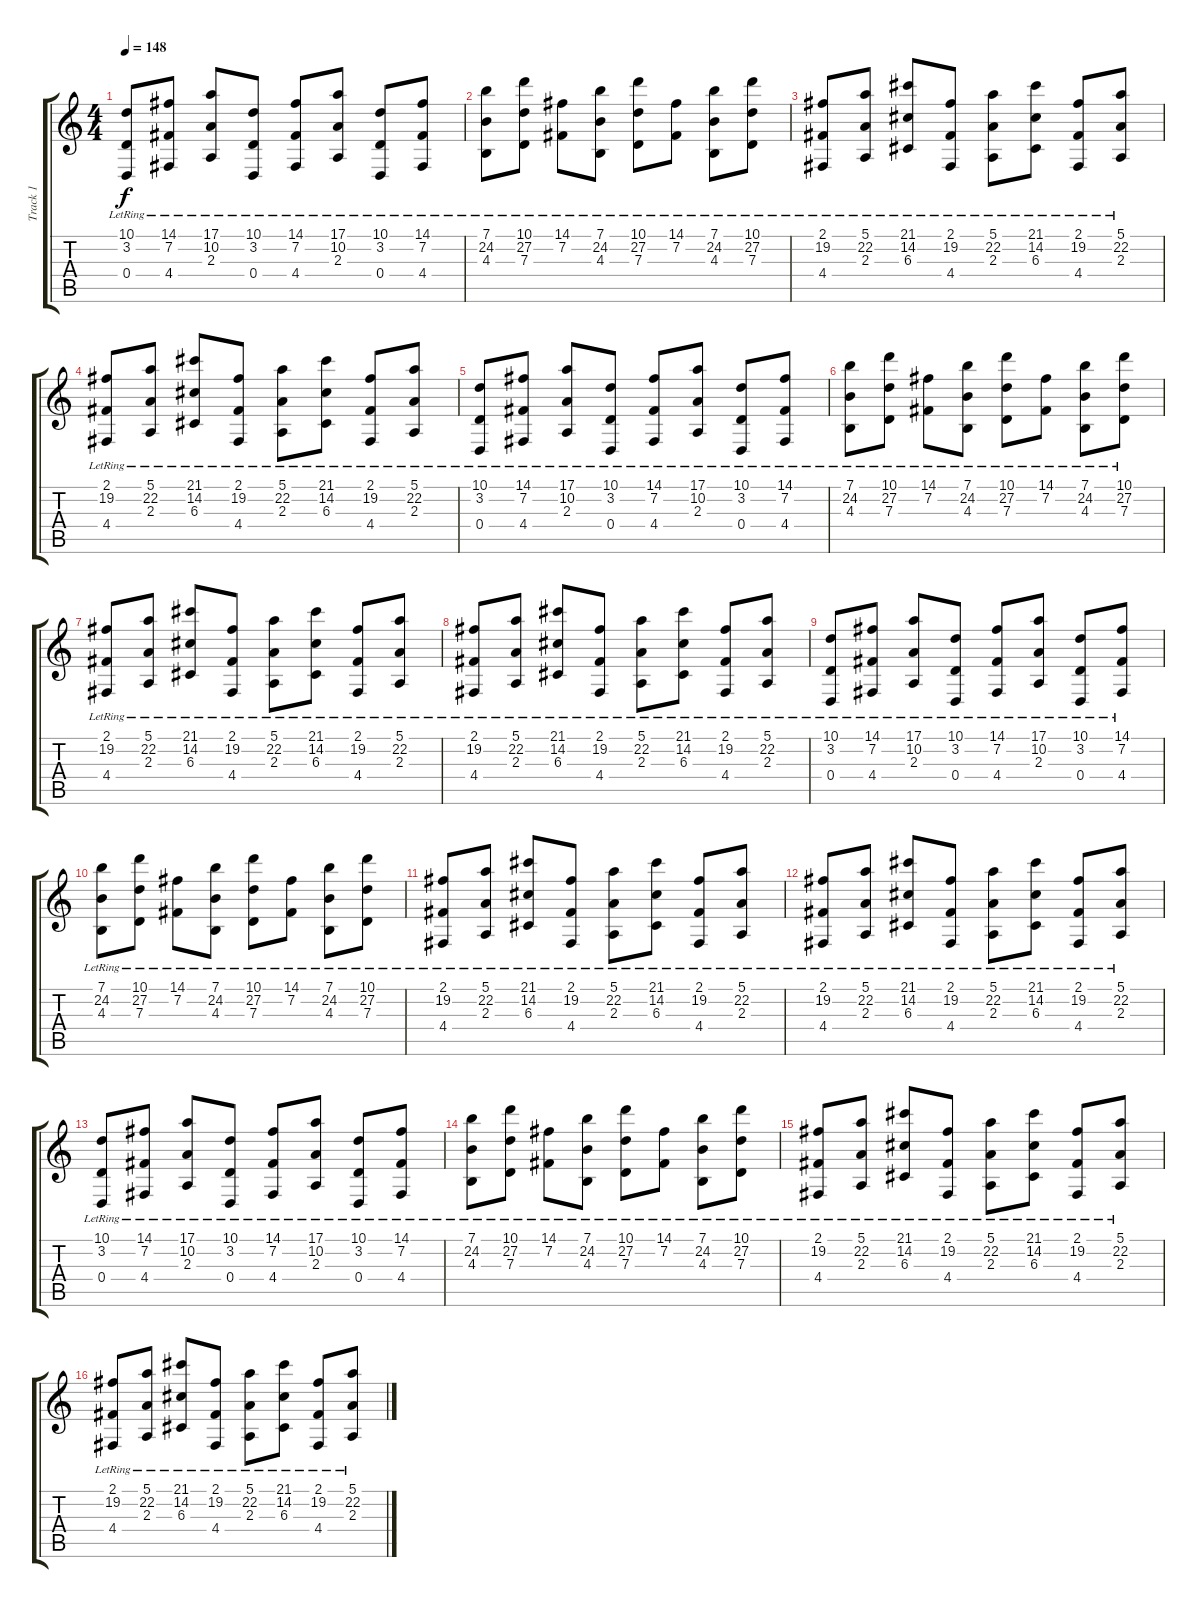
\track ("Track 1" "Track 1") {instrument voiceoohs}
\staff {score tabs}
\tuning (E4 B3 G3 D3 A2 E2) {hide}
\ts (4 4)
\tempo 148
\clef g2
\ks c
(10.1{lr} 3.2{lr} 0.4{lr}).8{dy f} (14.1{lr} 7.2{lr} 4.4{lr}).8 (17.1{lr} 10.2{lr} 2.3{lr}).8 (10.1{lr} 3.2{lr} 0.4{lr}).8 (14.1{lr} 7.2{lr} 4.4{lr}).8 (17.1{lr} 10.2{lr} 2.3{lr}).8 (10.1{lr} 3.2{lr} 0.4{lr}).8 (14.1{lr} 7.2{lr} 4.4{lr}).8 |
(7.1{lr} 24.2{lr} 4.3{lr}).8 (10.1{lr} 27.2{lr} 7.3{lr}).8 (14.1{lr} 7.2{lr}).8 (7.1{lr} 24.2{lr} 4.3{lr}).8 (10.1{lr} 27.2{lr} 7.3{lr}).8 (14.1{lr} 7.2{lr}).8 (7.1{lr} 24.2{lr} 4.3{lr}).8 (10.1{lr} 27.2{lr} 7.3{lr}).8 |
(2.1{lr} 19.2{lr} 4.4{lr}).8 (5.1{lr} 22.2{lr} 2.3{lr}).8 (21.1{lr} 14.2{lr} 6.3{lr}).8 (2.1{lr} 19.2{lr} 4.4{lr}).8 (5.1{lr} 22.2{lr} 2.3{lr}).8 (21.1{lr} 14.2{lr} 6.3{lr}).8 (2.1{lr} 19.2{lr} 4.4{lr}).8 (5.1{lr} 22.2{lr} 2.3{lr}).8 |
(2.1{lr} 19.2{lr} 4.4{lr}).8 (5.1{lr} 22.2{lr} 2.3{lr}).8 (21.1{lr} 14.2{lr} 6.3{lr}).8 (2.1{lr} 19.2{lr} 4.4{lr}).8 (5.1{lr} 22.2{lr} 2.3{lr}).8 (21.1{lr} 14.2{lr} 6.3{lr}).8 (2.1{lr} 19.2{lr} 4.4{lr}).8 (5.1{lr} 22.2{lr} 2.3{lr}).8 |
(10.1{lr} 3.2{lr} 0.4{lr}).8 (14.1{lr} 7.2{lr} 4.4{lr}).8 (17.1{lr} 10.2{lr} 2.3{lr}).8 (10.1{lr} 3.2{lr} 0.4{lr}).8 (14.1{lr} 7.2{lr} 4.4{lr}).8 (17.1{lr} 10.2{lr} 2.3{lr}).8 (10.1{lr} 3.2{lr} 0.4{lr}).8 (14.1{lr} 7.2{lr} 4.4{lr}).8 |
(7.1{lr} 24.2{lr} 4.3{lr}).8 (10.1{lr} 27.2{lr} 7.3{lr}).8 (14.1{lr} 7.2{lr}).8 (7.1{lr} 24.2{lr} 4.3{lr}).8 (10.1{lr} 27.2{lr} 7.3{lr}).8 (14.1{lr} 7.2{lr}).8 (7.1{lr} 24.2{lr} 4.3{lr}).8 (10.1{lr} 27.2{lr} 7.3{lr}).8 |
(2.1{lr} 19.2{lr} 4.4{lr}).8 (5.1{lr} 22.2{lr} 2.3{lr}).8 (21.1{lr} 14.2{lr} 6.3{lr}).8 (2.1{lr} 19.2{lr} 4.4{lr}).8 (5.1{lr} 22.2{lr} 2.3{lr}).8 (21.1{lr} 14.2{lr} 6.3{lr}).8 (2.1{lr} 19.2{lr} 4.4{lr}).8 (5.1{lr} 22.2{lr} 2.3{lr}).8 |
(2.1{lr} 19.2{lr} 4.4{lr}).8 (5.1{lr} 22.2{lr} 2.3{lr}).8 (21.1{lr} 14.2{lr} 6.3{lr}).8 (2.1{lr} 19.2{lr} 4.4{lr}).8 (5.1{lr} 22.2{lr} 2.3{lr}).8 (21.1{lr} 14.2{lr} 6.3{lr}).8 (2.1{lr} 19.2{lr} 4.4{lr}).8 (5.1{lr} 22.2{lr} 2.3{lr}).8 |
(10.1{lr} 3.2{lr} 0.4{lr}).8 (14.1{lr} 7.2{lr} 4.4{lr}).8 (17.1{lr} 10.2{lr} 2.3{lr}).8 (10.1{lr} 3.2{lr} 0.4{lr}).8 (14.1{lr} 7.2{lr} 4.4{lr}).8 (17.1{lr} 10.2{lr} 2.3{lr}).8 (10.1{lr} 3.2{lr} 0.4{lr}).8 (14.1{lr} 7.2{lr} 4.4{lr}).8 |
(7.1{lr} 24.2{lr} 4.3{lr}).8 (10.1{lr} 27.2{lr} 7.3{lr}).8 (14.1{lr} 7.2{lr}).8 (7.1{lr} 24.2{lr} 4.3{lr}).8 (10.1{lr} 27.2{lr} 7.3{lr}).8 (14.1{lr} 7.2{lr}).8 (7.1{lr} 24.2{lr} 4.3{lr}).8 (10.1{lr} 27.2{lr} 7.3{lr}).8 |
(2.1{lr} 19.2{lr} 4.4{lr}).8 (5.1{lr} 22.2{lr} 2.3{lr}).8 (21.1{lr} 14.2{lr} 6.3{lr}).8 (2.1{lr} 19.2{lr} 4.4{lr}).8 (5.1{lr} 22.2{lr} 2.3{lr}).8 (21.1{lr} 14.2{lr} 6.3{lr}).8 (2.1{lr} 19.2{lr} 4.4{lr}).8 (5.1{lr} 22.2{lr} 2.3{lr}).8 |
(2.1{lr} 19.2{lr} 4.4{lr}).8 (5.1{lr} 22.2{lr} 2.3{lr}).8 (21.1{lr} 14.2{lr} 6.3{lr}).8 (2.1{lr} 19.2{lr} 4.4{lr}).8 (5.1{lr} 22.2{lr} 2.3{lr}).8 (21.1{lr} 14.2{lr} 6.3{lr}).8 (2.1{lr} 19.2{lr} 4.4{lr}).8 (5.1{lr} 22.2{lr} 2.3{lr}).8 |
(10.1{lr} 3.2{lr} 0.4{lr}).8 (14.1{lr} 7.2{lr} 4.4{lr}).8 (17.1{lr} 10.2{lr} 2.3{lr}).8 (10.1{lr} 3.2{lr} 0.4{lr}).8 (14.1{lr} 7.2{lr} 4.4{lr}).8 (17.1{lr} 10.2{lr} 2.3{lr}).8 (10.1{lr} 3.2{lr} 0.4{lr}).8 (14.1{lr} 7.2{lr} 4.4{lr}).8 |
(7.1{lr} 24.2{lr} 4.3{lr}).8 (10.1{lr} 27.2{lr} 7.3{lr}).8 (14.1{lr} 7.2{lr}).8 (7.1{lr} 24.2{lr} 4.3{lr}).8 (10.1{lr} 27.2{lr} 7.3{lr}).8 (14.1{lr} 7.2{lr}).8 (7.1{lr} 24.2{lr} 4.3{lr}).8 (10.1{lr} 27.2{lr} 7.3{lr}).8 |
(2.1{lr} 19.2{lr} 4.4{lr}).8 (5.1{lr} 22.2{lr} 2.3{lr}).8 (21.1{lr} 14.2{lr} 6.3{lr}).8 (2.1{lr} 19.2{lr} 4.4{lr}).8 (5.1{lr} 22.2{lr} 2.3{lr}).8 (21.1{lr} 14.2{lr} 6.3{lr}).8 (2.1{lr} 19.2{lr} 4.4{lr}).8 (5.1{lr} 22.2{lr} 2.3{lr}).8 |
(2.1{lr} 19.2{lr} 4.4{lr}).8 (5.1{lr} 22.2{lr} 2.3{lr}).8 (21.1{lr} 14.2{lr} 6.3{lr}).8 (2.1{lr} 19.2{lr} 4.4{lr}).8 (5.1{lr} 22.2{lr} 2.3{lr}).8 (21.1{lr} 14.2{lr} 6.3{lr}).8 (2.1{lr} 19.2{lr} 4.4{lr}).8 (5.1{lr} 22.2{lr} 2.3{lr}).8
